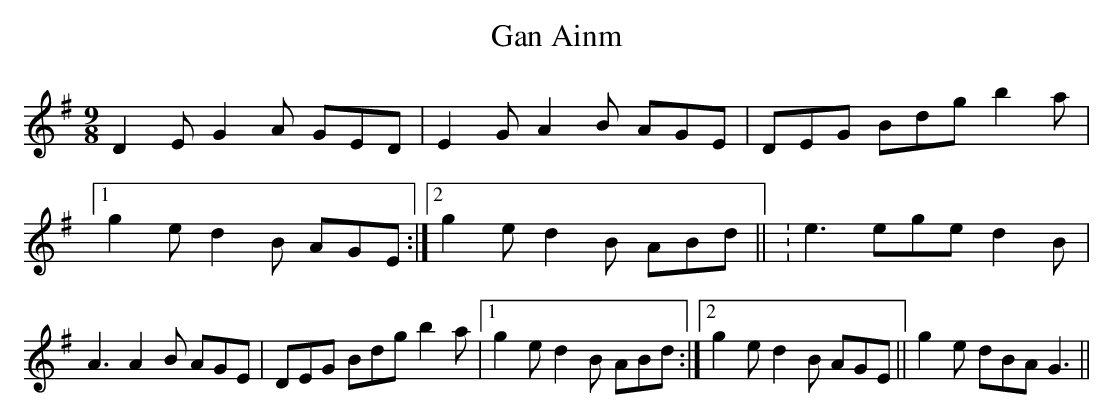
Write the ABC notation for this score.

X:1
T:Gan Ainm
M:9/8
L:1/8
K:G
D2E G2A GED|E2G A2B AGE|DEG Bdg b2a|1 g2e d2B AGE:|2 g2e d2B ABd||\
:e3 ege d2B|A3 A2B AGE|DEG Bdg b2a|1 g2e d2B ABd:|2 g2e d2B AGE||g2e dBA G3||
